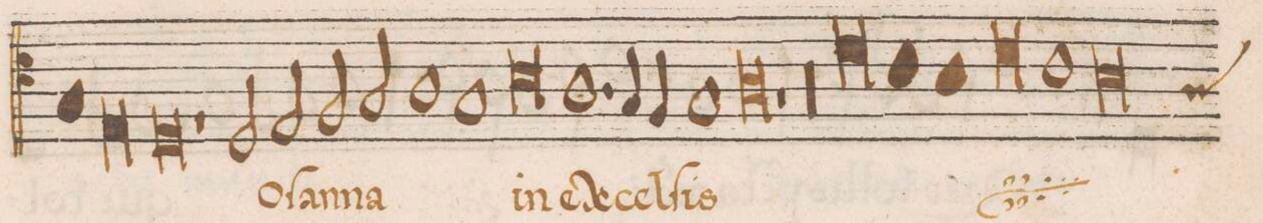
**kern	**text
*I"TENOR	*
*clefC4	*
*k[]	*
*met(C|)	*
*M3/1	*
1G	.
0E	.
*Xcol	*
=67-	=67-
0D	.
1r	.
=68-	=68-
2D/	o-
2E/	-ſan-
2F/	-na
2G/	.
1A	.
=69-	=69-
1G	.
0B	in
=70-	=70-
1.A	ex-
4G/	-cel-
4F/	-ſis
1G	.
=71-	=71-
0A	.
1r	.
=72-	=72-
00.r	.
=73-	=73-
=74-	=74-
*col	*ij
0d	o-
1c	-ſan-
=75-	=75-
1B	-na
0d	in
*Xcol	*
=76-	=76-
1c	ex-
0B	-cel-
*custos:A	*
=77-	=77-
*-	*-
